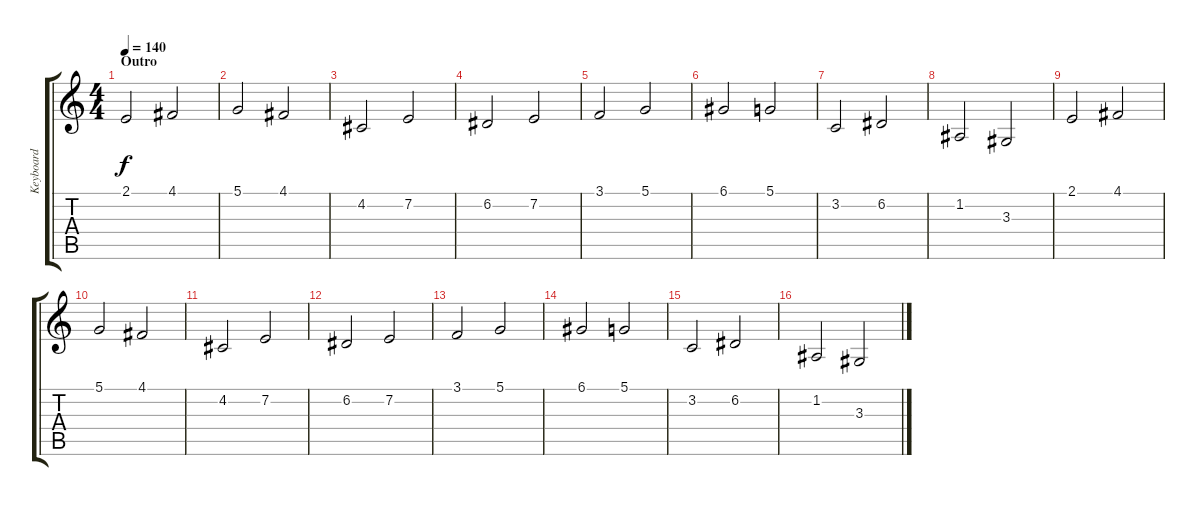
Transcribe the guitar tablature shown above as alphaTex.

\track ("Keyboard" "Keyboard") {instrument choiraahs}
\staff {score tabs}
\tuning (D4 A3 F3 C3 G2 D2) {hide}
\ts (4 4)
\section ("" "Outro")
\tempo 140
\clef g2
\ks c
2.1.2{dy f} 4.1.2 |
5.1.2 4.1.2 |
4.2.2 7.2.2 |
6.2.2 7.2.2 |
3.1.2 5.1.2 |
6.1.2 5.1.2 |
3.2.2 6.2.2 |
1.2.2 3.3.2 |
2.1.2 4.1.2 |
5.1.2 4.1.2 |
4.2.2 7.2.2 |
6.2.2 7.2.2 |
3.1.2 5.1.2 |
6.1.2 5.1.2 |
3.2.2 6.2.2 |
1.2.2 3.3.2
